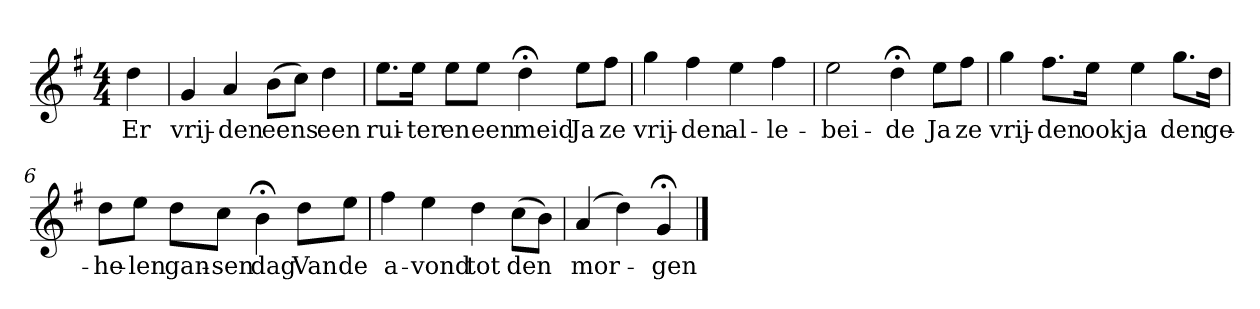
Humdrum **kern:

**kern	**text
*part1	*part1
*staff1	*staff1
*k[f#]	*
*G:	*
*M4/4	*
*MM120	*
=	=
4dd	Er
=1	=1
4g	vrij-
4a	-den
(8bL	eens
8ccJ)	.
4dd	een
=2	=2
8.eeL	rui-
16eeJk	-ter
8eeL	en
8eeJ	een
4dd;<	meid
8eeL	Ja
8ff#J	ze
=3	=3
4gg	vrij-
4ff#	-den
4ee	al-
4ff#	-le-
=4	=4
2ee	-bei-
4dd;<	-de
8eeL	Ja
8ff#J	ze
=5	=5
4gg	vrij-
8.ff#L	-den
16eeJk	ook
4ee	ja
8.ggL	den
16ddJk	ge-
=6	=6
8ddL	-he-
8eeJ	-len
8ddL	gan-
8ccJ	-sen
4b;<	dag
8ddL	Van
8eeJ	de
=7	=7
4ff#	a-
4ee	-vond
4dd	tot
(8ccL	den
8bJ)	.
=8	=8
(4a	mor-
4dd)	.
4g;<	-gen
==	==
*-	*-
